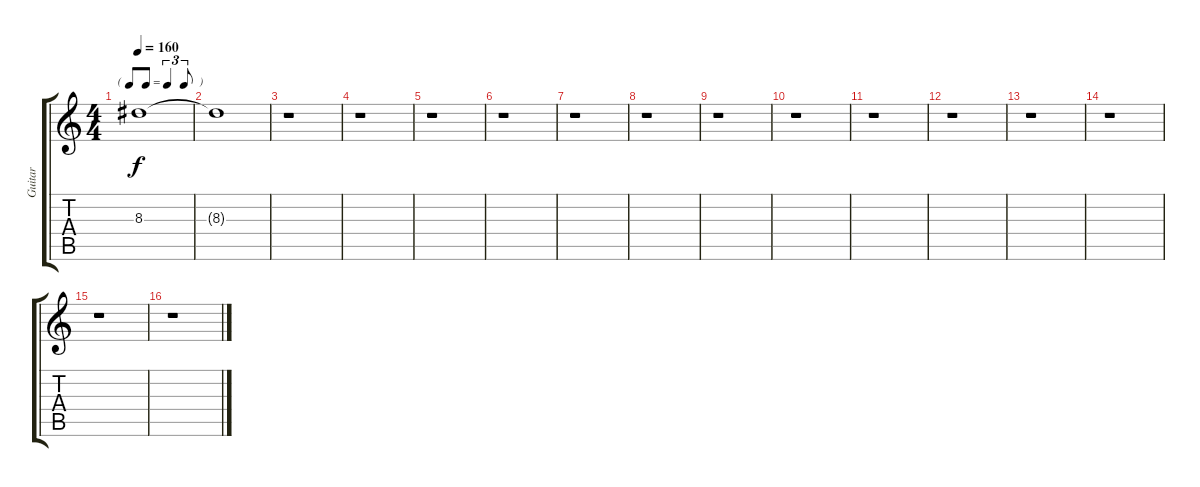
\track ("Guitar" "Guitar") {instrument distortionguitar}
\staff {score tabs}
\tuning (E4 B3 G3 D3 A2 E2) {hide}
\ts (4 4)
\tf triplet8th
\tempo 160
\clef g2
\ks c
8.3{t}.1{dy f} |
8.3{t}.1 |
r.1 |
r.1 |
r.1 |
r.1 |
r.1 |
r.1 |
r.1 |
r.1 |
r.1 |
r.1 |
r.1 |
r.1 |
r.1 |
r.1
